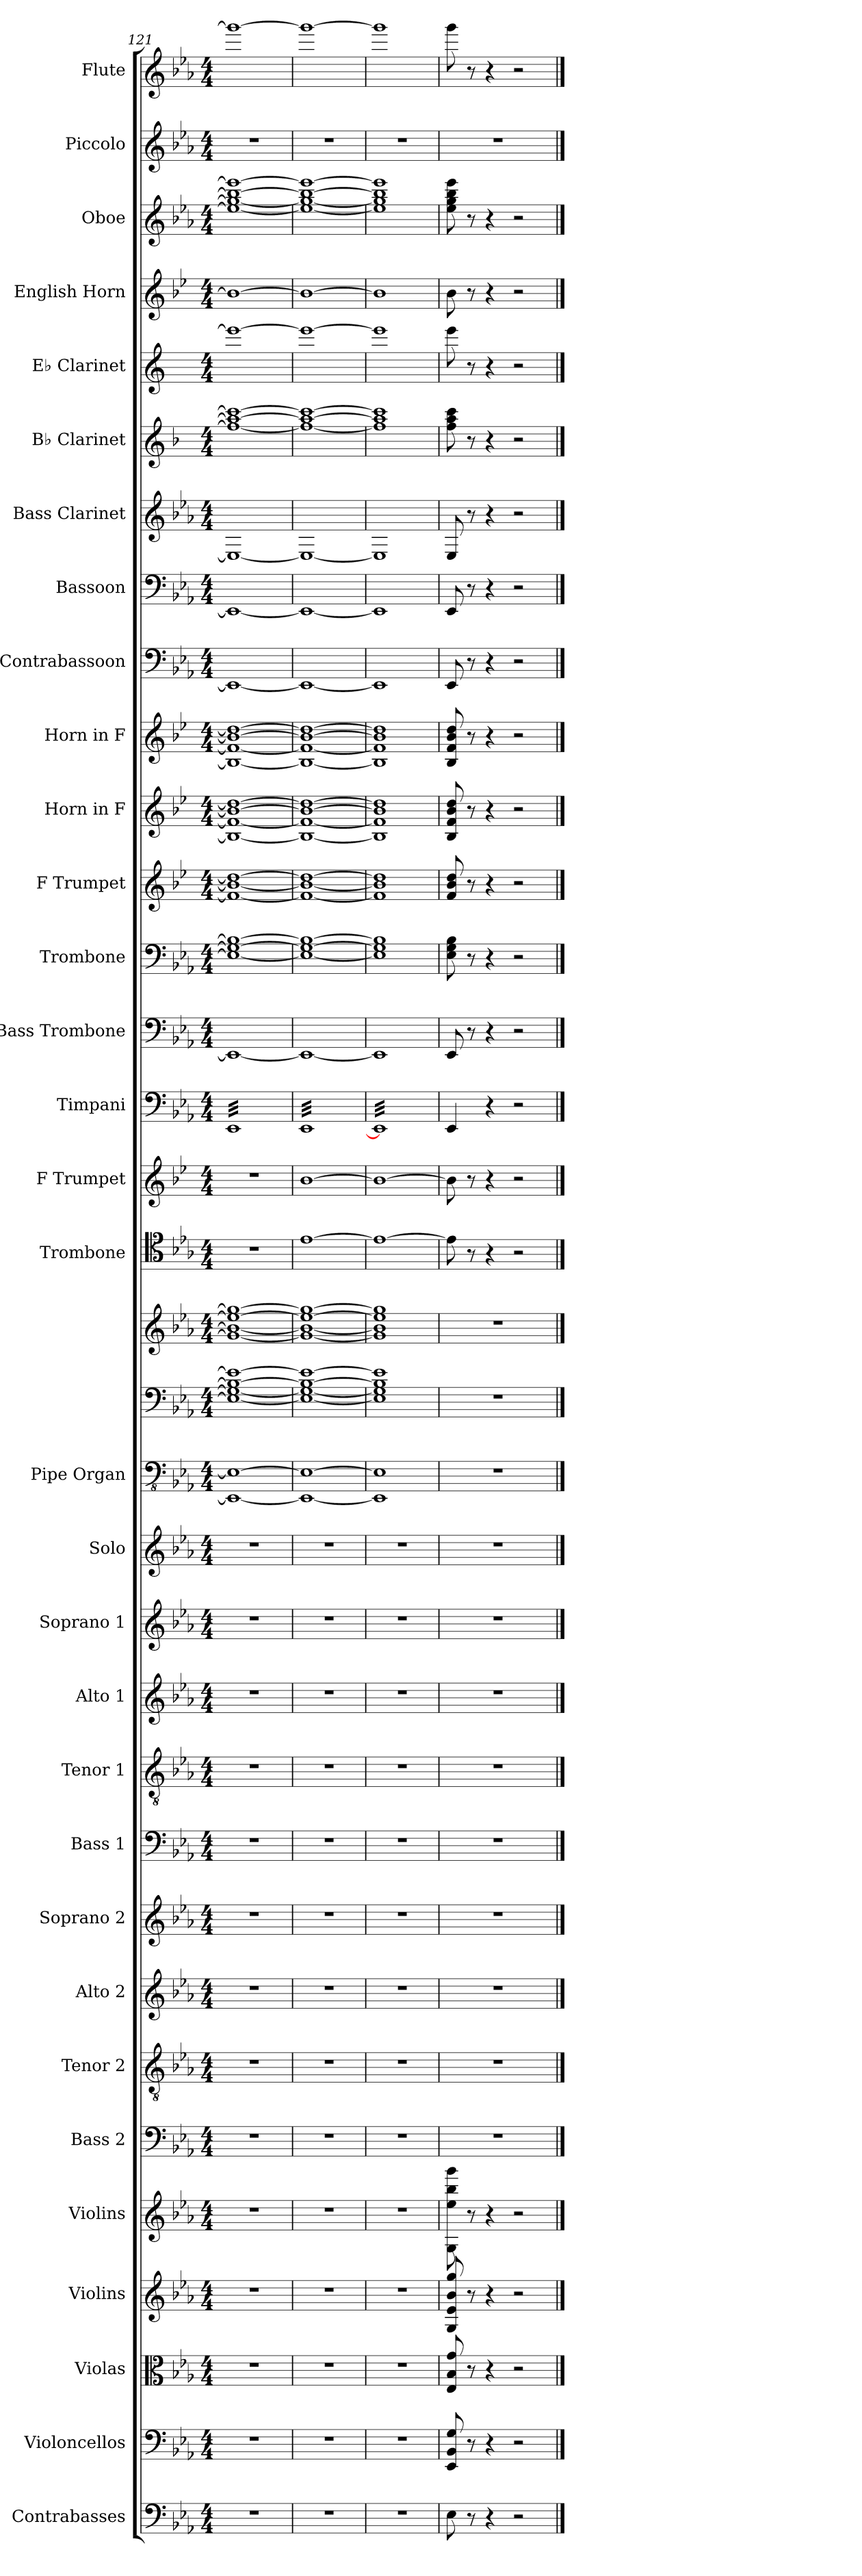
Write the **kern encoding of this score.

**kern	**kern	**kern	**kern	**kern	**kern	**kern	**kern	**kern	**kern	**kern	**kern	**kern	**kern	**kern	**kern	**kern	**kern	**kern	**kern	**kern	**kern	**kern	**kern	**kern	**kern	**kern	**kern	**kern	**kern	**kern	**kern	**kern	**kern
*part32	*part31	*part30	*part29	*part28	*part27	*part26	*part25	*part24	*part23	*part22	*part21	*part20	*part19	*part18	*part18	*part18	*part17	*part16	*part15	*part14	*part13	*part12	*part11	*part10	*part9	*part8	*part7	*part6	*part5	*part4	*part3	*part2	*part1
*staff34	*staff33	*staff32	*staff31	*staff30	*staff29	*staff28	*staff27	*staff26	*staff25	*staff24	*staff23	*staff22	*staff21	*staff20	*staff19	*staff18	*staff17	*staff16	*staff15	*staff14	*staff13	*staff12	*staff11	*staff10	*staff9	*staff8	*staff7	*staff6	*staff5	*staff4	*staff3	*staff2	*staff1
*I"Contrabasses	*I"Violoncellos	*I"Violas	*I"Violins	*I"Violins	*I"Bass 2	*I"Tenor 2	*I"Alto 2	*I"Soprano 2	*I"Bass 1	*I"Tenor 1	*I"Alto 1	*I"Soprano 1	*I"Solo	*I"Pipe Organ	*	*	*I"Trombone	*I"F Trumpet	*I"Timpani	*I"Bass Trombone	*I"Trombone	*I"F Trumpet	*I"Horn in F	*I"Horn in F	*I"Contrabassoon	*I"Bassoon	*I"Bass Clarinet	*I"B♭ Clarinet	*I"E♭ Clarinet	*I"English Horn	*I"Oboe	*I"Piccolo	*I"Flute
*I'Cbs.	*I'Vcs.	*I'Vlas.	*I'Vlns.	*I'Vlns.	*I'B2	*I'T2	*I'A2	*I'S2	*I'B1	*I'T1	*I'A1	*I'S1	*I'S	*I'Org.	*	*	*I'Tbn.	*I'F Tpt.	*I'Timp.	*I'B. Tbn.	*I'Tbn.	*I'F Tpt.	*	*	*I'Cbsn.	*I'Bsn.	*I'B. Cl.	*I'B♭ Cl.	*I'E♭ Cl.	*I'E. Hn.	*I'Ob.	*I'Picc.	*I'Fl.
*clefF4	*clefF4	*clefC3	*clefG2	*clefG2	*clefF4	*clefGv2	*clefG2	*clefG2	*clefF4	*clefGv2	*clefG2	*clefG2	*clefG2	*clefFv4	*clefF4	*clefG2	*clefC4	*clefG2	*clefF4	*clefF4	*clefF4	*clefG2	*clefG2	*clefG2	*clefF4	*clefF4	*clefG2	*clefG2	*clefG2	*clefG2	*clefG2	*clefG2	*clefG2
*ITrd7c12	*	*	*	*	*	*	*	*	*	*	*	*	*	*	*	*	*	*ITrd-3c-5	*	*	*	*ITrd-3c-5	*ITrd4c7	*ITrd4c7	*ITrd7c12	*	*ITrd8c14	*ITrd1c2	*ITrd-2c-3	*ITrd4c7	*	*ITrd-7c-12	*
*k[b-e-a-]	*k[b-e-a-]	*k[b-e-a-]	*k[b-e-a-]	*k[b-e-a-]	*k[b-e-a-]	*k[b-e-a-]	*k[b-e-a-]	*k[b-e-a-]	*k[b-e-a-]	*k[b-e-a-]	*k[b-e-a-]	*k[b-e-a-]	*k[b-e-a-]	*k[b-e-a-]	*k[b-e-a-]	*k[b-e-a-]	*k[b-e-a-]	*k[b-e-a-]	*k[b-e-a-]	*k[b-e-a-]	*k[b-e-a-]	*k[b-e-a-]	*k[b-e-a-]	*k[b-e-a-]	*k[b-e-a-]	*k[b-e-a-]	*k[b-e-a-]	*k[b-e-a-]	*k[b-e-a-]	*k[b-e-a-]	*k[b-e-a-]	*k[b-e-a-]	*k[b-e-a-]
*M4/4	*M4/4	*M4/4	*M4/4	*M4/4	*M4/4	*M4/4	*M4/4	*M4/4	*M4/4	*M4/4	*M4/4	*M4/4	*M4/4	*M4/4	*M4/4	*M4/4	*M4/4	*M4/4	*M4/4	*M4/4	*M4/4	*M4/4	*M4/4	*M4/4	*M4/4	*M4/4	*M4/4	*M4/4	*M4/4	*M4/4	*M4/4	*M4/4	*M4/4
=121	=121	=121	=121	=121	=121	=121	=121	=121	=121	=121	=121	=121	=121	=121	=121	=121	=121	=121	=121	=121	=121	=121	=121	=121	=121	=121	=121	=121	=121	=121	=121	=121	=121
*	*	*	*	*	*	*	*	*	*	*	*	*	*	*	*	*	*	*	*tremolo	*	*	*	*	*	*	*	*	*	*	*	*	*	*
1r	1r	1r	1r	1r	1r	1r	1r	1r	1r	1r	1r	1r	1r	1EEE-_ 1EE-_	1E-_ 1G_ 1B-_ 1e-_	1g_ 1b-_ 1ee-_ 1gg_	1r	1r	32EE-LLL	1EE-_	1E-_ 1G_ 1B-_	1b-_ 1ee-_ 1gg_	1E-_ 1B-_ 1e-_ 1g_	1E-_ 1B-_ 1e-_ 1g_	1EEE-_	1EE-_	1EE-_	1ee-_ 1gg_ 1bb-_	1ggg_	1e-_	1ee-_ 1gg_ 1bb-_ 1eee-_	1r	1ggg_
.	.	.	.	.	.	.	.	.	.	.	.	.	.	.	.	.	.	.	32EE-	.	.	.	.	.	.	.	.	.	.	.	.	.	.
.	.	.	.	.	.	.	.	.	.	.	.	.	.	.	.	.	.	.	32EE-	.	.	.	.	.	.	.	.	.	.	.	.	.	.
.	.	.	.	.	.	.	.	.	.	.	.	.	.	.	.	.	.	.	32EE-	.	.	.	.	.	.	.	.	.	.	.	.	.	.
.	.	.	.	.	.	.	.	.	.	.	.	.	.	.	.	.	.	.	32EE-	.	.	.	.	.	.	.	.	.	.	.	.	.	.
.	.	.	.	.	.	.	.	.	.	.	.	.	.	.	.	.	.	.	32EE-	.	.	.	.	.	.	.	.	.	.	.	.	.	.
.	.	.	.	.	.	.	.	.	.	.	.	.	.	.	.	.	.	.	32EE-	.	.	.	.	.	.	.	.	.	.	.	.	.	.
.	.	.	.	.	.	.	.	.	.	.	.	.	.	.	.	.	.	.	32EE-	.	.	.	.	.	.	.	.	.	.	.	.	.	.
.	.	.	.	.	.	.	.	.	.	.	.	.	.	.	.	.	.	.	32EE-	.	.	.	.	.	.	.	.	.	.	.	.	.	.
.	.	.	.	.	.	.	.	.	.	.	.	.	.	.	.	.	.	.	32EE-	.	.	.	.	.	.	.	.	.	.	.	.	.	.
.	.	.	.	.	.	.	.	.	.	.	.	.	.	.	.	.	.	.	32EE-	.	.	.	.	.	.	.	.	.	.	.	.	.	.
.	.	.	.	.	.	.	.	.	.	.	.	.	.	.	.	.	.	.	32EE-	.	.	.	.	.	.	.	.	.	.	.	.	.	.
.	.	.	.	.	.	.	.	.	.	.	.	.	.	.	.	.	.	.	32EE-	.	.	.	.	.	.	.	.	.	.	.	.	.	.
.	.	.	.	.	.	.	.	.	.	.	.	.	.	.	.	.	.	.	32EE-	.	.	.	.	.	.	.	.	.	.	.	.	.	.
.	.	.	.	.	.	.	.	.	.	.	.	.	.	.	.	.	.	.	32EE-	.	.	.	.	.	.	.	.	.	.	.	.	.	.
.	.	.	.	.	.	.	.	.	.	.	.	.	.	.	.	.	.	.	32EE-	.	.	.	.	.	.	.	.	.	.	.	.	.	.
.	.	.	.	.	.	.	.	.	.	.	.	.	.	.	.	.	.	.	32EE-	.	.	.	.	.	.	.	.	.	.	.	.	.	.
.	.	.	.	.	.	.	.	.	.	.	.	.	.	.	.	.	.	.	32EE-	.	.	.	.	.	.	.	.	.	.	.	.	.	.
.	.	.	.	.	.	.	.	.	.	.	.	.	.	.	.	.	.	.	32EE-	.	.	.	.	.	.	.	.	.	.	.	.	.	.
.	.	.	.	.	.	.	.	.	.	.	.	.	.	.	.	.	.	.	32EE-	.	.	.	.	.	.	.	.	.	.	.	.	.	.
.	.	.	.	.	.	.	.	.	.	.	.	.	.	.	.	.	.	.	32EE-	.	.	.	.	.	.	.	.	.	.	.	.	.	.
.	.	.	.	.	.	.	.	.	.	.	.	.	.	.	.	.	.	.	32EE-	.	.	.	.	.	.	.	.	.	.	.	.	.	.
.	.	.	.	.	.	.	.	.	.	.	.	.	.	.	.	.	.	.	32EE-	.	.	.	.	.	.	.	.	.	.	.	.	.	.
.	.	.	.	.	.	.	.	.	.	.	.	.	.	.	.	.	.	.	32EE-	.	.	.	.	.	.	.	.	.	.	.	.	.	.
.	.	.	.	.	.	.	.	.	.	.	.	.	.	.	.	.	.	.	32EE-	.	.	.	.	.	.	.	.	.	.	.	.	.	.
.	.	.	.	.	.	.	.	.	.	.	.	.	.	.	.	.	.	.	32EE-	.	.	.	.	.	.	.	.	.	.	.	.	.	.
.	.	.	.	.	.	.	.	.	.	.	.	.	.	.	.	.	.	.	32EE-	.	.	.	.	.	.	.	.	.	.	.	.	.	.
.	.	.	.	.	.	.	.	.	.	.	.	.	.	.	.	.	.	.	32EE-	.	.	.	.	.	.	.	.	.	.	.	.	.	.
.	.	.	.	.	.	.	.	.	.	.	.	.	.	.	.	.	.	.	32EE-	.	.	.	.	.	.	.	.	.	.	.	.	.	.
.	.	.	.	.	.	.	.	.	.	.	.	.	.	.	.	.	.	.	32EE-	.	.	.	.	.	.	.	.	.	.	.	.	.	.
.	.	.	.	.	.	.	.	.	.	.	.	.	.	.	.	.	.	.	32EE-	.	.	.	.	.	.	.	.	.	.	.	.	.	.
.	.	.	.	.	.	.	.	.	.	.	.	.	.	.	.	.	.	.	32EE-JJJ	.	.	.	.	.	.	.	.	.	.	.	.	.	.
=122	=122	=122	=122	=122	=122	=122	=122	=122	=122	=122	=122	=122	=122	=122	=122	=122	=122	=122	=122	=122	=122	=122	=122	=122	=122	=122	=122	=122	=122	=122	=122	=122	=122
1r	1r	1r	1r	1r	1r	1r	1r	1r	1r	1r	1r	1r	1r	1EEE-_ 1EE-_	1E-_ 1G_ 1B-_ 1e-_	1g_ 1b-_ 1ee-_ 1gg_	[1e-	[1ee-	32EE-LLL	1EE-_	1E-_ 1G_ 1B-_	1b-_ 1ee-_ 1gg_	1E-_ 1B-_ 1e-_ 1g_	1E-_ 1B-_ 1e-_ 1g_	1EEE-_	1EE-_	1EE-_	1ee-_ 1gg_ 1bb-_	1ggg_	1e-_	1ee-_ 1gg_ 1bb-_ 1eee-_	1r	1ggg_
.	.	.	.	.	.	.	.	.	.	.	.	.	.	.	.	.	.	.	32EE-	.	.	.	.	.	.	.	.	.	.	.	.	.	.
.	.	.	.	.	.	.	.	.	.	.	.	.	.	.	.	.	.	.	32EE-	.	.	.	.	.	.	.	.	.	.	.	.	.	.
.	.	.	.	.	.	.	.	.	.	.	.	.	.	.	.	.	.	.	32EE-	.	.	.	.	.	.	.	.	.	.	.	.	.	.
.	.	.	.	.	.	.	.	.	.	.	.	.	.	.	.	.	.	.	32EE-	.	.	.	.	.	.	.	.	.	.	.	.	.	.
.	.	.	.	.	.	.	.	.	.	.	.	.	.	.	.	.	.	.	32EE-	.	.	.	.	.	.	.	.	.	.	.	.	.	.
.	.	.	.	.	.	.	.	.	.	.	.	.	.	.	.	.	.	.	32EE-	.	.	.	.	.	.	.	.	.	.	.	.	.	.
.	.	.	.	.	.	.	.	.	.	.	.	.	.	.	.	.	.	.	32EE-	.	.	.	.	.	.	.	.	.	.	.	.	.	.
.	.	.	.	.	.	.	.	.	.	.	.	.	.	.	.	.	.	.	32EE-	.	.	.	.	.	.	.	.	.	.	.	.	.	.
.	.	.	.	.	.	.	.	.	.	.	.	.	.	.	.	.	.	.	32EE-	.	.	.	.	.	.	.	.	.	.	.	.	.	.
.	.	.	.	.	.	.	.	.	.	.	.	.	.	.	.	.	.	.	32EE-	.	.	.	.	.	.	.	.	.	.	.	.	.	.
.	.	.	.	.	.	.	.	.	.	.	.	.	.	.	.	.	.	.	32EE-	.	.	.	.	.	.	.	.	.	.	.	.	.	.
.	.	.	.	.	.	.	.	.	.	.	.	.	.	.	.	.	.	.	32EE-	.	.	.	.	.	.	.	.	.	.	.	.	.	.
.	.	.	.	.	.	.	.	.	.	.	.	.	.	.	.	.	.	.	32EE-	.	.	.	.	.	.	.	.	.	.	.	.	.	.
.	.	.	.	.	.	.	.	.	.	.	.	.	.	.	.	.	.	.	32EE-	.	.	.	.	.	.	.	.	.	.	.	.	.	.
.	.	.	.	.	.	.	.	.	.	.	.	.	.	.	.	.	.	.	32EE-	.	.	.	.	.	.	.	.	.	.	.	.	.	.
.	.	.	.	.	.	.	.	.	.	.	.	.	.	.	.	.	.	.	32EE-	.	.	.	.	.	.	.	.	.	.	.	.	.	.
.	.	.	.	.	.	.	.	.	.	.	.	.	.	.	.	.	.	.	32EE-	.	.	.	.	.	.	.	.	.	.	.	.	.	.
.	.	.	.	.	.	.	.	.	.	.	.	.	.	.	.	.	.	.	32EE-	.	.	.	.	.	.	.	.	.	.	.	.	.	.
.	.	.	.	.	.	.	.	.	.	.	.	.	.	.	.	.	.	.	32EE-	.	.	.	.	.	.	.	.	.	.	.	.	.	.
.	.	.	.	.	.	.	.	.	.	.	.	.	.	.	.	.	.	.	32EE-	.	.	.	.	.	.	.	.	.	.	.	.	.	.
.	.	.	.	.	.	.	.	.	.	.	.	.	.	.	.	.	.	.	32EE-	.	.	.	.	.	.	.	.	.	.	.	.	.	.
.	.	.	.	.	.	.	.	.	.	.	.	.	.	.	.	.	.	.	32EE-	.	.	.	.	.	.	.	.	.	.	.	.	.	.
.	.	.	.	.	.	.	.	.	.	.	.	.	.	.	.	.	.	.	32EE-	.	.	.	.	.	.	.	.	.	.	.	.	.	.
.	.	.	.	.	.	.	.	.	.	.	.	.	.	.	.	.	.	.	32EE-	.	.	.	.	.	.	.	.	.	.	.	.	.	.
.	.	.	.	.	.	.	.	.	.	.	.	.	.	.	.	.	.	.	32EE-	.	.	.	.	.	.	.	.	.	.	.	.	.	.
.	.	.	.	.	.	.	.	.	.	.	.	.	.	.	.	.	.	.	32EE-	.	.	.	.	.	.	.	.	.	.	.	.	.	.
.	.	.	.	.	.	.	.	.	.	.	.	.	.	.	.	.	.	.	32EE-	.	.	.	.	.	.	.	.	.	.	.	.	.	.
.	.	.	.	.	.	.	.	.	.	.	.	.	.	.	.	.	.	.	32EE-	.	.	.	.	.	.	.	.	.	.	.	.	.	.
.	.	.	.	.	.	.	.	.	.	.	.	.	.	.	.	.	.	.	32EE-	.	.	.	.	.	.	.	.	.	.	.	.	.	.
.	.	.	.	.	.	.	.	.	.	.	.	.	.	.	.	.	.	.	32EE-	.	.	.	.	.	.	.	.	.	.	.	.	.	.
.	.	.	.	.	.	.	.	.	.	.	.	.	.	.	.	.	.	.	32EE-JJJ	.	.	.	.	.	.	.	.	.	.	.	.	.	.
=123	=123	=123	=123	=123	=123	=123	=123	=123	=123	=123	=123	=123	=123	=123	=123	=123	=123	=123	=123	=123	=123	=123	=123	=123	=123	=123	=123	=123	=123	=123	=123	=123	=123
1r	1r	1r	1r	1r	1r	1r	1r	1r	1r	1r	1r	1r	1r	1EEE-] 1EE-]	1E-] 1G] 1B-] 1e-]	1g] 1b-] 1ee-] 1gg]	1e-_	1ee-_	32EE-]LLL	1EE-]	1E-] 1G] 1B-]	1b-] 1ee-] 1gg]	1E-] 1B-] 1e-] 1g]	1E-] 1B-] 1e-] 1g]	1EEE-]	1EE-]	1EE-]	1ee-] 1gg] 1bb-]	1ggg]	1e-]	1ee-] 1gg] 1bb-] 1eee-]	1r	1ggg]
.	.	.	.	.	.	.	.	.	.	.	.	.	.	.	.	.	.	.	32EE-	.	.	.	.	.	.	.	.	.	.	.	.	.	.
.	.	.	.	.	.	.	.	.	.	.	.	.	.	.	.	.	.	.	32EE-	.	.	.	.	.	.	.	.	.	.	.	.	.	.
.	.	.	.	.	.	.	.	.	.	.	.	.	.	.	.	.	.	.	32EE-	.	.	.	.	.	.	.	.	.	.	.	.	.	.
.	.	.	.	.	.	.	.	.	.	.	.	.	.	.	.	.	.	.	32EE-	.	.	.	.	.	.	.	.	.	.	.	.	.	.
.	.	.	.	.	.	.	.	.	.	.	.	.	.	.	.	.	.	.	32EE-	.	.	.	.	.	.	.	.	.	.	.	.	.	.
.	.	.	.	.	.	.	.	.	.	.	.	.	.	.	.	.	.	.	32EE-	.	.	.	.	.	.	.	.	.	.	.	.	.	.
.	.	.	.	.	.	.	.	.	.	.	.	.	.	.	.	.	.	.	32EE-	.	.	.	.	.	.	.	.	.	.	.	.	.	.
.	.	.	.	.	.	.	.	.	.	.	.	.	.	.	.	.	.	.	32EE-	.	.	.	.	.	.	.	.	.	.	.	.	.	.
.	.	.	.	.	.	.	.	.	.	.	.	.	.	.	.	.	.	.	32EE-	.	.	.	.	.	.	.	.	.	.	.	.	.	.
.	.	.	.	.	.	.	.	.	.	.	.	.	.	.	.	.	.	.	32EE-	.	.	.	.	.	.	.	.	.	.	.	.	.	.
.	.	.	.	.	.	.	.	.	.	.	.	.	.	.	.	.	.	.	32EE-	.	.	.	.	.	.	.	.	.	.	.	.	.	.
.	.	.	.	.	.	.	.	.	.	.	.	.	.	.	.	.	.	.	32EE-	.	.	.	.	.	.	.	.	.	.	.	.	.	.
.	.	.	.	.	.	.	.	.	.	.	.	.	.	.	.	.	.	.	32EE-	.	.	.	.	.	.	.	.	.	.	.	.	.	.
.	.	.	.	.	.	.	.	.	.	.	.	.	.	.	.	.	.	.	32EE-	.	.	.	.	.	.	.	.	.	.	.	.	.	.
.	.	.	.	.	.	.	.	.	.	.	.	.	.	.	.	.	.	.	32EE-	.	.	.	.	.	.	.	.	.	.	.	.	.	.
.	.	.	.	.	.	.	.	.	.	.	.	.	.	.	.	.	.	.	32EE-	.	.	.	.	.	.	.	.	.	.	.	.	.	.
.	.	.	.	.	.	.	.	.	.	.	.	.	.	.	.	.	.	.	32EE-	.	.	.	.	.	.	.	.	.	.	.	.	.	.
.	.	.	.	.	.	.	.	.	.	.	.	.	.	.	.	.	.	.	32EE-	.	.	.	.	.	.	.	.	.	.	.	.	.	.
.	.	.	.	.	.	.	.	.	.	.	.	.	.	.	.	.	.	.	32EE-	.	.	.	.	.	.	.	.	.	.	.	.	.	.
.	.	.	.	.	.	.	.	.	.	.	.	.	.	.	.	.	.	.	32EE-	.	.	.	.	.	.	.	.	.	.	.	.	.	.
.	.	.	.	.	.	.	.	.	.	.	.	.	.	.	.	.	.	.	32EE-	.	.	.	.	.	.	.	.	.	.	.	.	.	.
.	.	.	.	.	.	.	.	.	.	.	.	.	.	.	.	.	.	.	32EE-	.	.	.	.	.	.	.	.	.	.	.	.	.	.
.	.	.	.	.	.	.	.	.	.	.	.	.	.	.	.	.	.	.	32EE-	.	.	.	.	.	.	.	.	.	.	.	.	.	.
.	.	.	.	.	.	.	.	.	.	.	.	.	.	.	.	.	.	.	32EE-	.	.	.	.	.	.	.	.	.	.	.	.	.	.
.	.	.	.	.	.	.	.	.	.	.	.	.	.	.	.	.	.	.	32EE-	.	.	.	.	.	.	.	.	.	.	.	.	.	.
.	.	.	.	.	.	.	.	.	.	.	.	.	.	.	.	.	.	.	32EE-	.	.	.	.	.	.	.	.	.	.	.	.	.	.
.	.	.	.	.	.	.	.	.	.	.	.	.	.	.	.	.	.	.	32EE-	.	.	.	.	.	.	.	.	.	.	.	.	.	.
.	.	.	.	.	.	.	.	.	.	.	.	.	.	.	.	.	.	.	32EE-	.	.	.	.	.	.	.	.	.	.	.	.	.	.
.	.	.	.	.	.	.	.	.	.	.	.	.	.	.	.	.	.	.	32EE-	.	.	.	.	.	.	.	.	.	.	.	.	.	.
.	.	.	.	.	.	.	.	.	.	.	.	.	.	.	.	.	.	.	32EE-	.	.	.	.	.	.	.	.	.	.	.	.	.	.
.	.	.	.	.	.	.	.	.	.	.	.	.	.	.	.	.	.	.	32EE-JJJ	.	.	.	.	.	.	.	.	.	.	.	.	.	.
*	*	*	*	*	*	*	*	*	*	*	*	*	*	*	*	*	*	*	*Xtremolo	*	*	*	*	*	*	*	*	*	*	*	*	*	*
=124	=124	=124	=124	=124	=124	=124	=124	=124	=124	=124	=124	=124	=124	=124	=124	=124	=124	=124	=124	=124	=124	=124	=124	=124	=124	=124	=124	=124	=124	=124	=124	=124	=124
8EE-\	8EE-/ 8BB-/ 8G/	8E-/ 8B-/ 8g/	8G/ 8e-/ 8b-/ 8gg/	8G\ 8ee-\ 8bb-\ 8ggg\	1r	1r	1r	1r	1r	1r	1r	1r	1r	1r	1r	1r	8e-\]	8ee-\]	4EE-/	8EE-/	8E-\ 8G\ 8B-\	8b-/ 8ee-/ 8gg/	8E-/ 8B-/ 8e-/ 8g/	8E-/ 8B-/ 8e-/ 8g/	8EEE-/	8EE-/	8EE-/	8ee-\ 8gg\ 8bb-\	8ggg\	8e-\	8ee-\ 8gg\ 8bb-\ 8eee-\	1r	8ggg\
8r	8r	8r	8r	8r	.	.	.	.	.	.	.	.	.	.	.	.	8r	8r	.	8r	8r	8r	8r	8r	8r	8r	8r	8r	8r	8r	8r	.	8r
4r	4r	4r	4r	4r	.	.	.	.	.	.	.	.	.	.	.	.	4r	4r	4r	4r	4r	4r	4r	4r	4r	4r	4r	4r	4r	4r	4r	.	4r
2r	2r	2r	2r	2r	.	.	.	.	.	.	.	.	.	.	.	.	2r	2r	2r	2r	2r	2r	2r	2r	2r	2r	2r	2r	2r	2r	2r	.	2r
==	==	==	==	==	==	==	==	==	==	==	==	==	==	==	==	==	==	==	==	==	==	==	==	==	==	==	==	==	==	==	==	==	==
*-	*-	*-	*-	*-	*-	*-	*-	*-	*-	*-	*-	*-	*-	*-	*-	*-	*-	*-	*-	*-	*-	*-	*-	*-	*-	*-	*-	*-	*-	*-	*-	*-	*-
